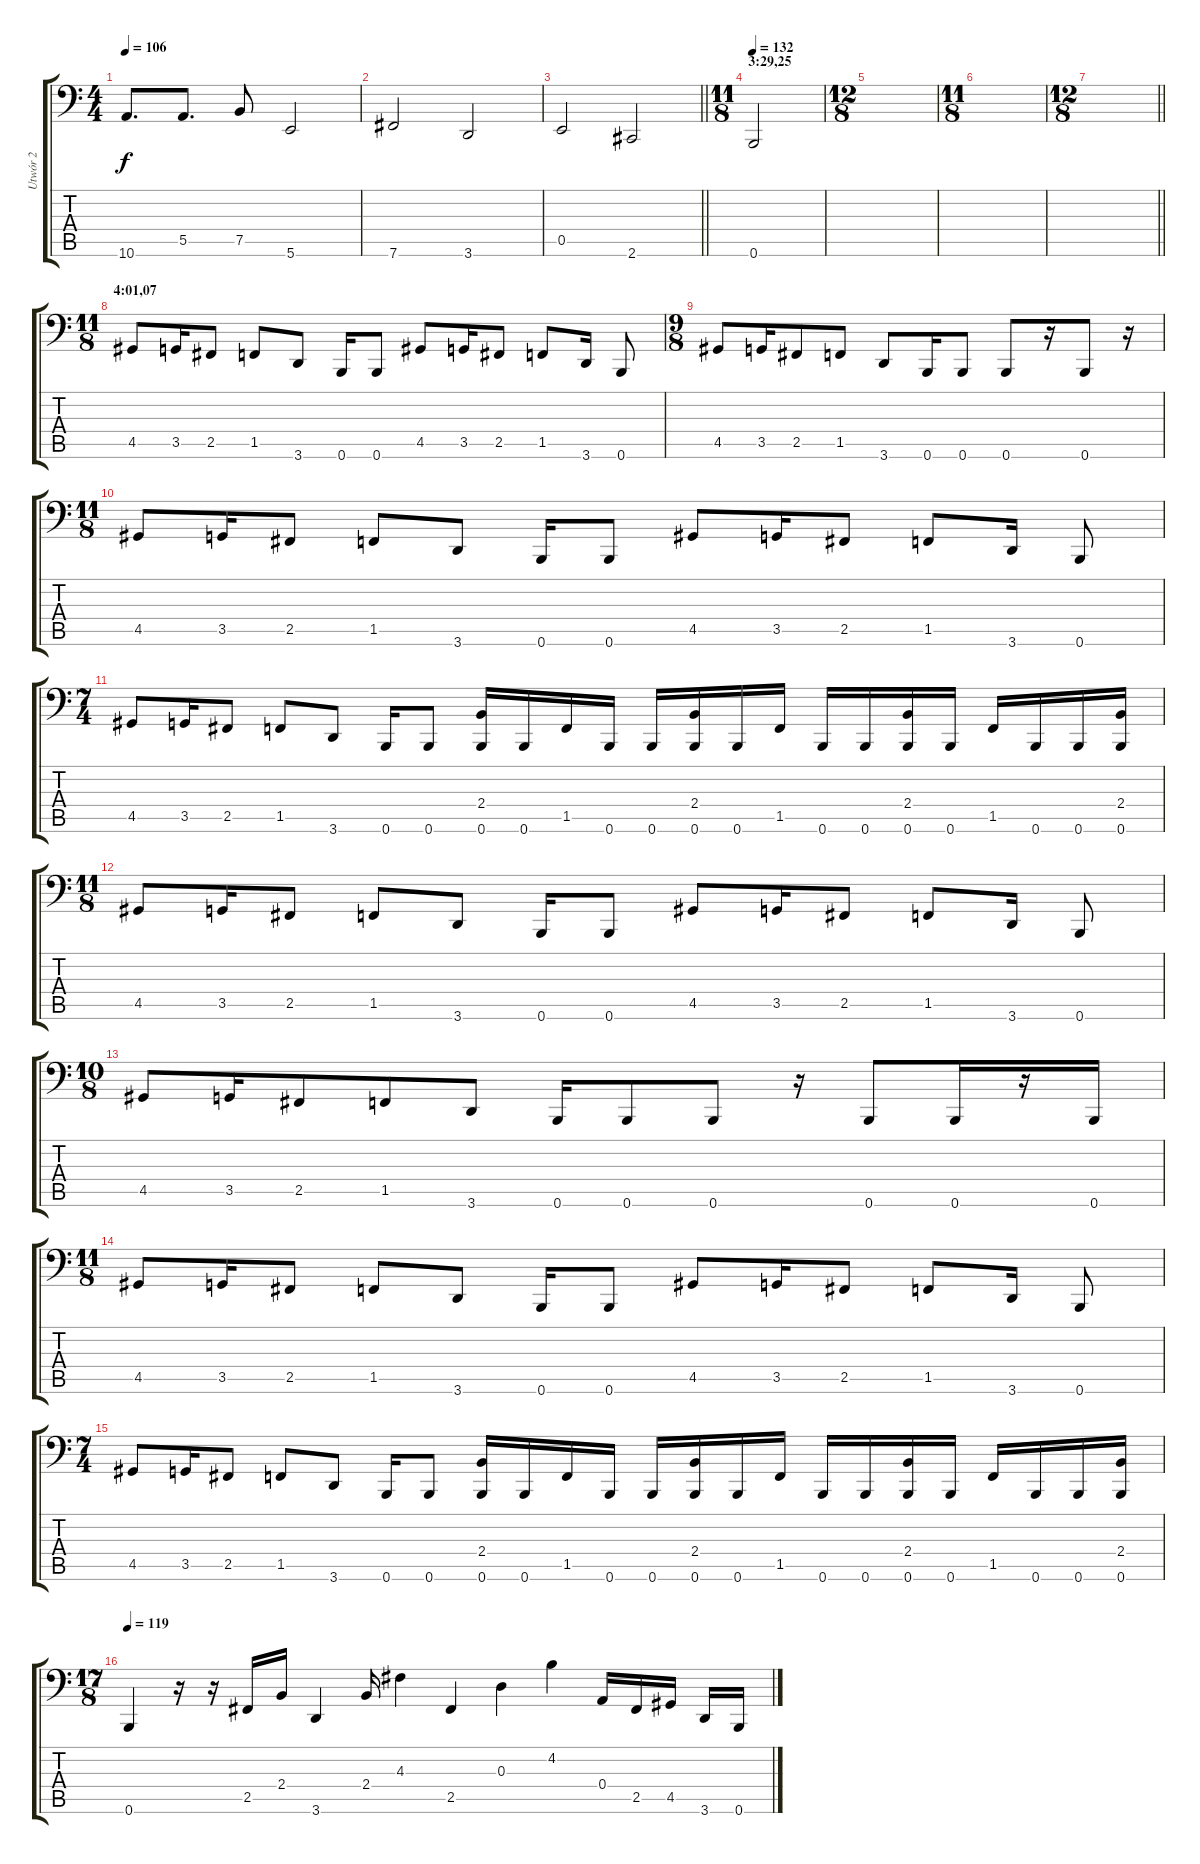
\track ("Utwór 2" "Utwór 2") {instrument electricbasspick}
\staff {score tabs}
\tuning (C3 G2 D2 A1 E1 B0) {hide}
\ts (4 4)
\tempo 106
\clef f4
\ks c
10.6.8{d dy f} 5.5.8{d} 7.5.8 5.6.2 |
7.6.2 3.6.2 |
\barLineRight lightlight
0.5.2 2.6.2 |
\ts (11 8)
\section ("" "3:29,25")
\tempo 132
0.6.2 |
\ts (12 8)
|
\ts (11 8)
|
\ts (12 8)
\barLineRight lightlight
|
\ts (11 8)
\section ("" "4:01,07")
4.5.8 3.5.16 2.5.8 1.5.8 3.6.8 0.6.16 0.6.8 4.5.8 3.5.16 2.5.8 1.5.8 3.6.16 0.6.8 |
\ts (9 8)
4.5.8 3.5.16 2.5.8 1.5.8 3.6.8 0.6.16 0.6.8 0.6.8 r.16 0.6.8 r.16 |
\ts (11 8)
4.5.8 3.5.16 2.5.8 1.5.8 3.6.8 0.6.16 0.6.8 4.5.8 3.5.16 2.5.8 1.5.8 3.6.16 0.6.8 |
\ts (7 4)
4.5.8 3.5.16 2.5.8 1.5.8 3.6.8 0.6.16 0.6.8 (2.4 0.6).16 0.6.16 1.5.16 0.6.16 0.6.16 (2.4 0.6).16 0.6.16 1.5.16 0.6.16 0.6.16 (2.4 0.6).16 0.6.16 1.5.16 0.6.16 0.6.16 (2.4 0.6).16 |
\ts (11 8)
4.5.8 3.5.16 2.5.8 1.5.8 3.6.8 0.6.16 0.6.8 4.5.8 3.5.16 2.5.8 1.5.8 3.6.16 0.6.8 |
\ts (10 8)
4.5.8 3.5.16 2.5.8 1.5.8 3.6.8 0.6.16 0.6.8 0.6.8 r.16 0.6.8 0.6.16 r.16 0.6.16 |
\ts (11 8)
4.5.8 3.5.16 2.5.8 1.5.8 3.6.8 0.6.16 0.6.8 4.5.8 3.5.16 2.5.8 1.5.8 3.6.16 0.6.8 |
\ts (7 4)
4.5.8 3.5.16 2.5.8 1.5.8 3.6.8 0.6.16 0.6.8 (2.4 0.6).16 0.6.16 1.5.16 0.6.16 0.6.16 (2.4 0.6).16 0.6.16 1.5.16 0.6.16 0.6.16 (2.4 0.6).16 0.6.16 1.5.16 0.6.16 0.6.16 (2.4 0.6).16 |
\ts (17 8)
\tempo 119
0.6.4 r.16 r.16 2.5.16 2.4.16 3.6.4 2.4.16 4.3.4 2.5.4 0.3.4 4.2.4 0.4.16 2.5.16 4.5.16 3.6.16 0.6.16
